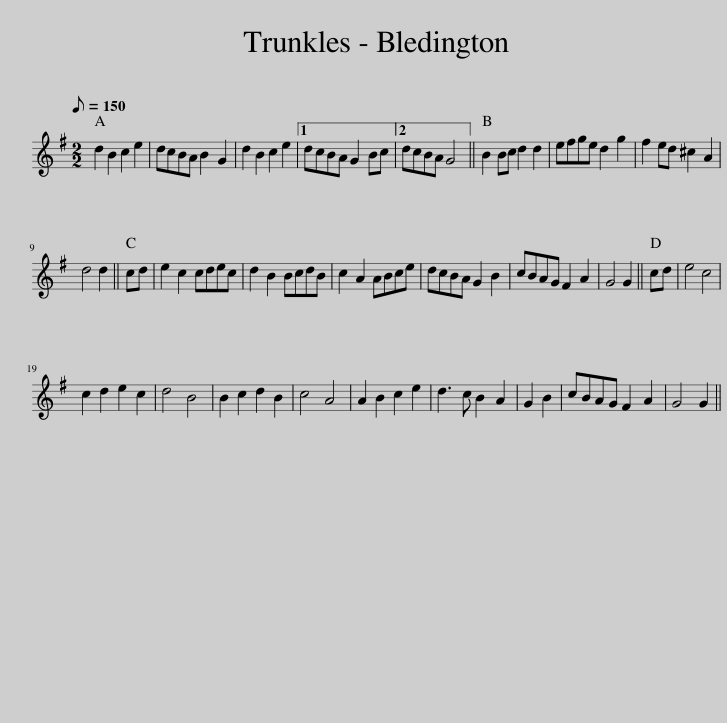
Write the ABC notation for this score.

X:1
L:1/8
Q:1/8=150
M:2/2
I:linebreak $
K:G
V:1 treble
V:1
 d2 B2 c2 e2 | dcBA B2 G2 | d2 B2 c2 e2 |1 dcBA G2 Bc ||2 dcBA G4 || %5
 B2 Bc d2 d2 | efge d2 g2 | f2 ed ^c2 A2 |$ d4 d2 || cd | %10
 e2 c2 cdec | d2 B2 BcdB | c2 A2 ABce | dcBA G2 B2 | cBAG F2 A2 | %15
 G4 G2 || cd | e4 c4 |$ c2 d2 e2 c2 | d4 B4 | %20
 B2 c2 d2 B2 | c4 A4 | A2 B2 c2 e2 | d3 c B2 A2 | G2 B2 | %25
 cBAG F2 A2 | G4 G2 || %27
